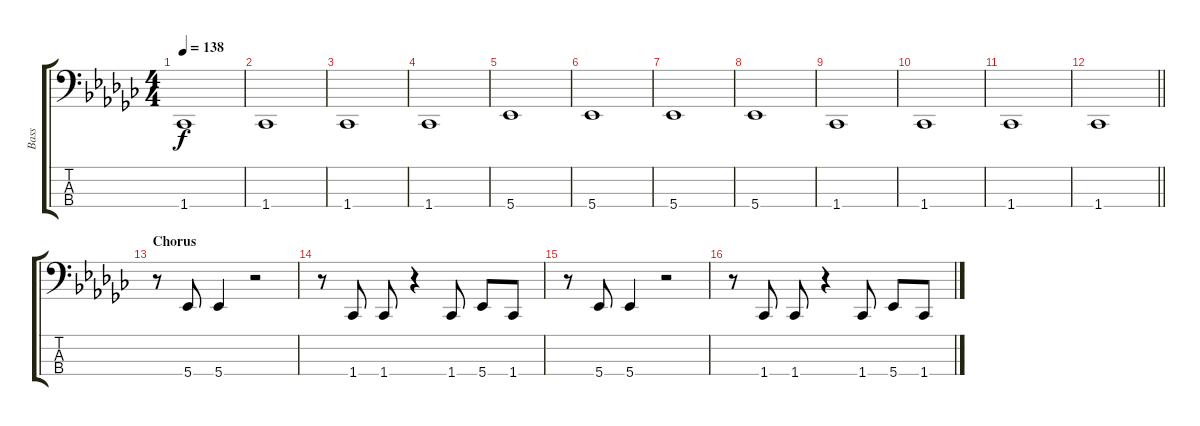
\track ("Bass" "Bass") {instrument electricbassfinger}
\staff {score tabs}
\tuning (Eb2 Bb1 F1 Bb0) {hide}
\ts (4 4)
\tempo 138
\clef f4
\ks gb
1.4.1{dy f} |
1.4.1 |
1.4.1 |
1.4.1 |
5.4.1 |
5.4.1 |
5.4.1 |
5.4.1 |
1.4.1 |
1.4.1 |
1.4.1 |
\barLineRight lightlight
1.4.1 |
\section ("" "Chorus")
r.8 5.4.8 5.4.4 r.2 |
r.8 1.4.8 1.4.8 r.4 1.4.8 5.4.8 1.4.8 |
r.8 5.4.8 5.4.4 r.2 |
r.8 1.4.8 1.4.8 r.4 1.4.8 5.4.8 1.4.8
